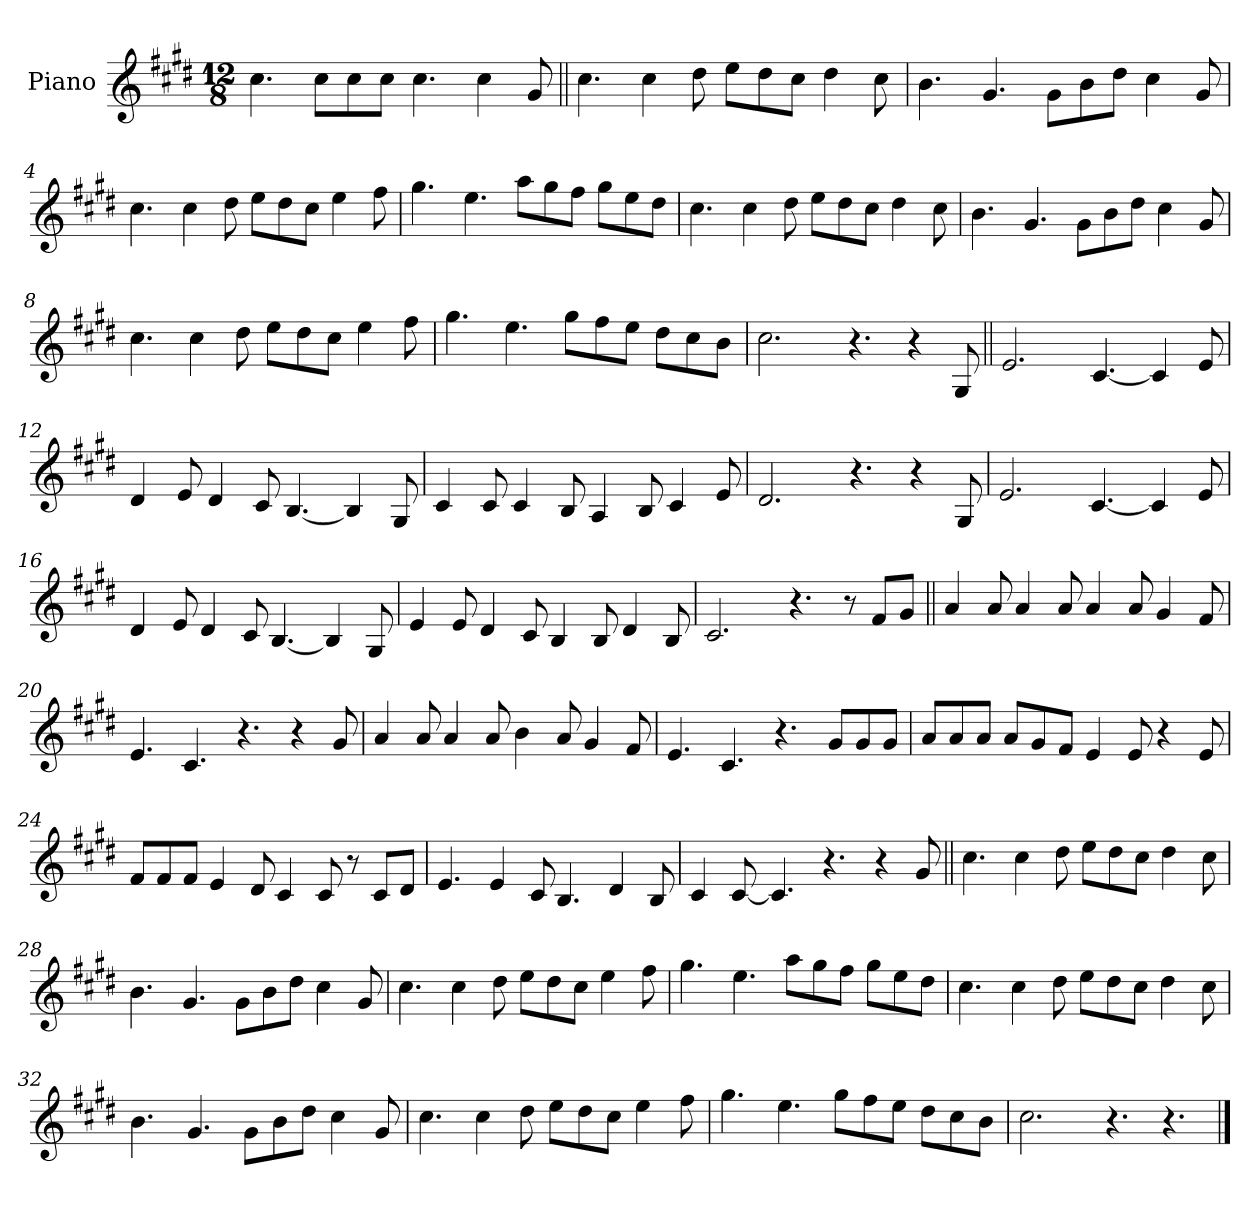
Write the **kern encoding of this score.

**kern
*part1
*staff1
*I"Piano
*I'Pno.
*clefG2
*k[f#c#g#d#]
*M12/8
*MM180
=1
4.cc#!
8cc#!L
8cc#!
8cc#!J
4.cc#!
4cc#!
8g#
=2||
4.cc#
4cc#
8dd#
8eeL
8dd#
8cc#J
4dd#
8cc#
=3
4.b
4.g#
8g#L
8b
8dd#J
4cc#
8g#
=4
4.cc#
4cc#
8dd#
8eeL
8dd#
8cc#J
4ee
8ff#
=5
4.gg#
4.ee
8aaL
8gg#
8ff#J
8gg#L
8ee
8dd#J
=6
4.cc#
4cc#
8dd#
8eeL
8dd#
8cc#J
4dd#
8cc#
=7
4.b
4.g#
8g#L
8b
8dd#J
4cc#
8g#
=8
4.cc#
4cc#
8dd#
8eeL
8dd#
8cc#J
4ee
8ff#
=9
4.gg#
4.ee
8gg#L
8ff#
8eeJ
8dd#L
8cc#
8bJ
=10
2.cc#
4.r
4r
8G#
=11||
2.e
[4.c#
4c#]
8e
=12
4d#
8e
4d#
8c#
[4.B
4B]
8G#
=13
4c#
8c#
4c#
8B
4A
8B
4c#
8e
=14
2.d#
4.r
4r
8G#
=15
2.e
[4.c#
4c#]
8e
=16
4d#
8e
4d#
8c#
[4.B
4B]
8G#
=17
4e
8e
4d#
8c#
4B
8B
4d#
8B
=18
2.c#
4.r
8r
8f#L
8g#J
=19||
4a
8a
4a
8a
4a
8a
4g#
8f#
=20
4.e
4.c#
4.r
4r
8g#
=21
4a
8a
4a
8a
4b
8a
4g#
8f#
=22
4.e
4.c#
4.r
8g#L
8g#
8g#J
=23
8aL
8a
8aJ
8aL
8g#
8f#J
4e
8e
4r
8e
=24
8f#L
8f#
8f#J
4e
8d#
4c#
8c#
8r
8c#L
8d#J
=25
4.e
4e
8c#
4.B
4d#
8B
=26
4c#
[8c#
4.c#]
4.r
4r
8g#
=27||
4.cc#
4cc#
8dd#
8eeL
8dd#
8cc#J
4dd#
8cc#
=28
4.b
4.g#
8g#L
8b
8dd#J
4cc#
8g#
=29
4.cc#
4cc#
8dd#
8eeL
8dd#
8cc#J
4ee
8ff#
=30
4.gg#
4.ee
8aaL
8gg#
8ff#J
8gg#L
8ee
8dd#J
=31
4.cc#
4cc#
8dd#
8eeL
8dd#
8cc#J
4dd#
8cc#
=32
4.b
4.g#
8g#L
8b
8dd#J
4cc#
8g#
=33
4.cc#
4cc#
8dd#
8eeL
8dd#
8cc#J
4ee
8ff#
=34
4.gg#
4.ee
8gg#L
8ff#
8eeJ
8dd#L
8cc#
8bJ
=35
2.cc#
4.r
4.r
==
*-
